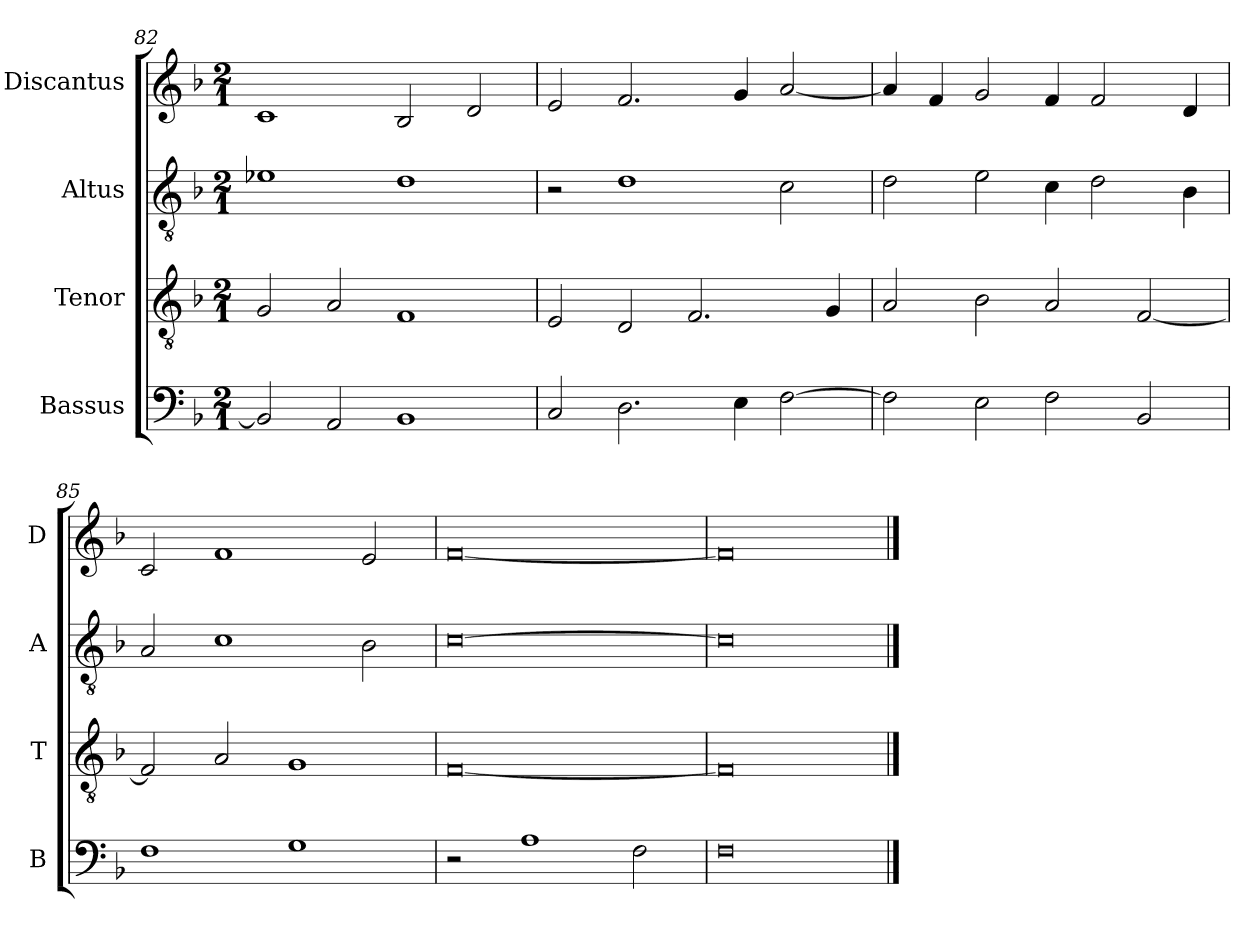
**kern	**kern	**kern	**kern
*part4	*part3	*part2	*part1
*staff4	*staff3	*staff2	*staff1
*I"Bassus	*I"Tenor	*I"Altus	*I"Discantus
*I'B	*I'T	*I'A	*I'D
*clefF4	*clefGv2	*clefGv2	*clefG2
*k[b-]	*k[b-]	*k[b-]	*k[b-]
*M2/1	*M2/1	*M2/1	*M2/1
=82	=82	=82	=82
2BB-/]	2G/	1e-X	1c
2AA/	2A/	.	.
1BB-	1F	1d	2B-/
.	.	.	2d/
=83	=83	=83	=83
2C/	2E/	2r	2e/
2.D\	2D/	1d	2.f/
.	2.F/	.	.
4E\	.	.	4g/
[2F\	.	2c\	[2a/
.	4G/	.	.
=84	=84	=84	=84
2F\]	2A/	2d\	4a/]
.	.	.	4f/
2E\	2B-\	2e\	2g/
2F\	2A/	4c\	4f/
.	.	2d\	2f/
2BB-/	[2F/	.	.
.	.	4B-\	4d/
=85	=85	=85	=85
1F	2F/]	2A/	2c/
.	2A/	1c	1f
1G	1G	.	.
.	.	2B-\	2e/
=86	=86	=86	=86
2r	[0F	[0c	[0f
1A	.	.	.
2F\	.	.	.
=87	=87	=87	=87
0F	0F]	0c]	0f]
==	==	==	==
*-	*-	*-	*-
